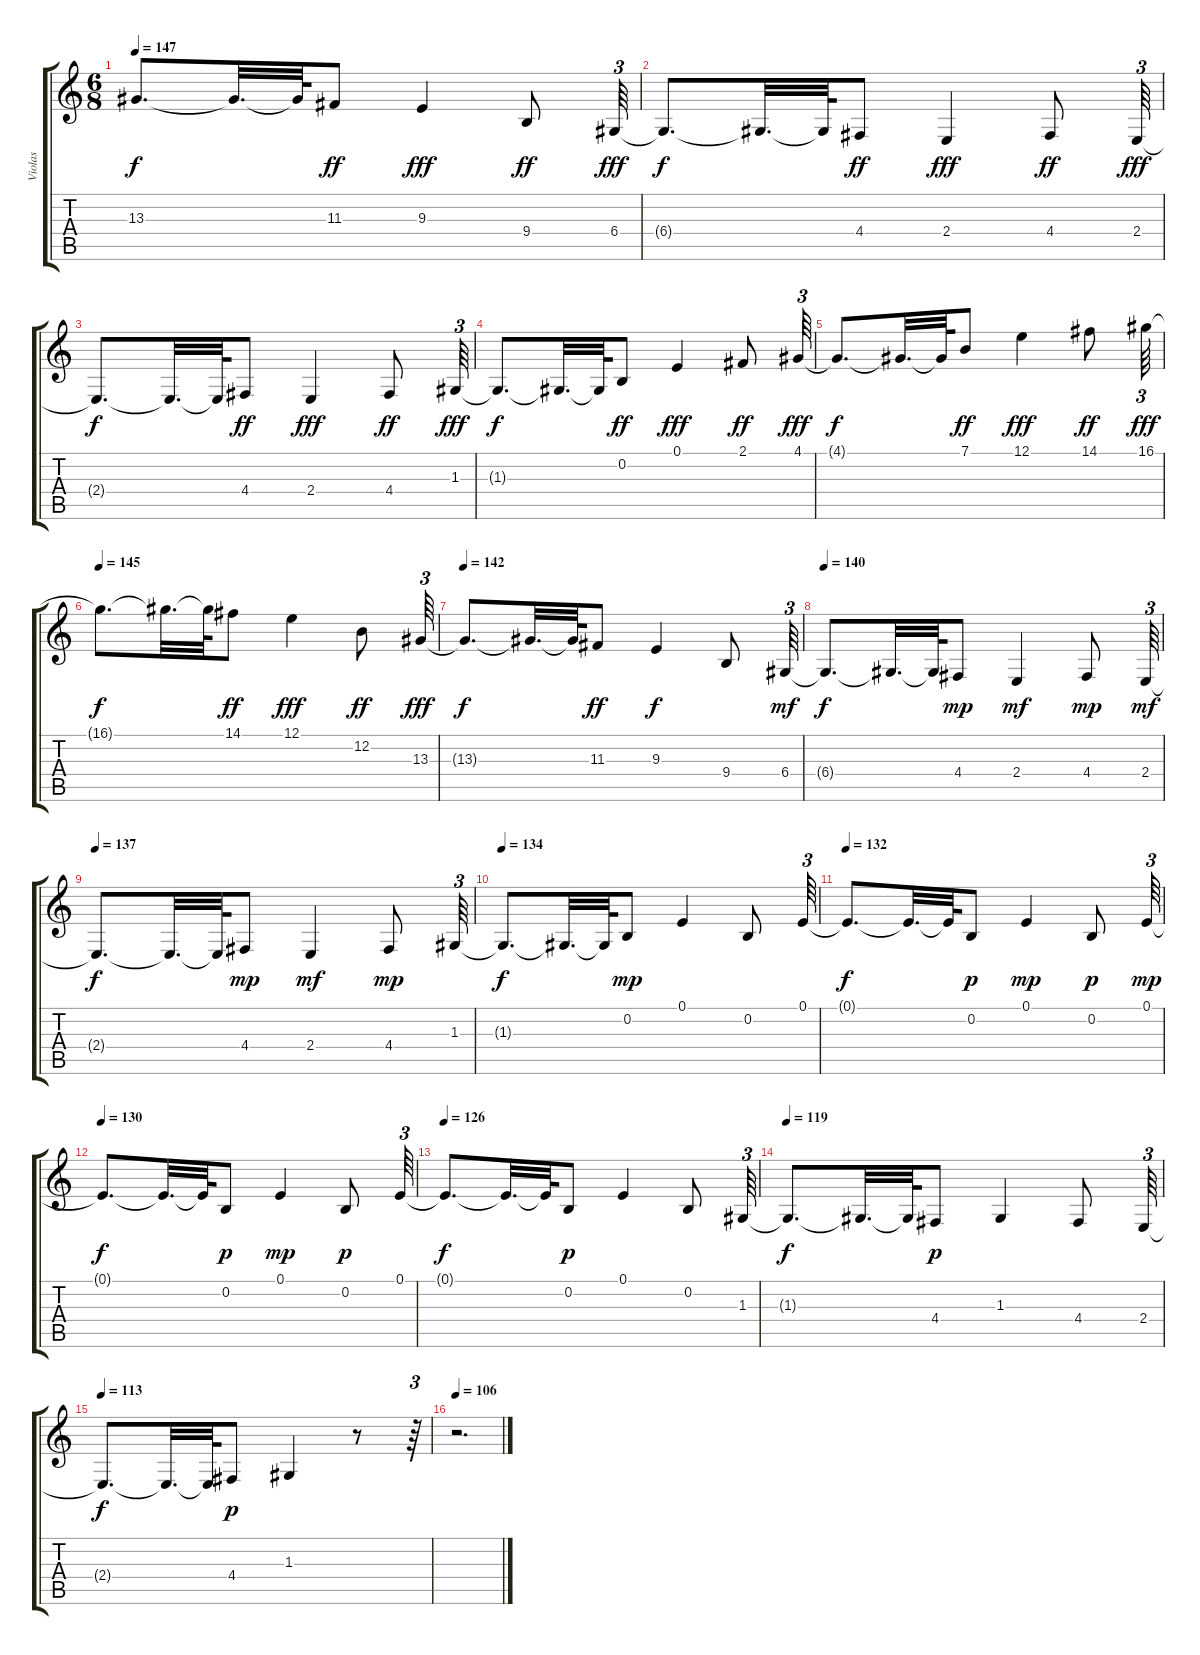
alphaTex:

\track ("Violas" "Violas") {instrument pizzicatostrings}
\staff {score tabs}
\tuning (E4 B3 G3 D3 A2 E2) {hide}
\ts (6 8)
\tempo 147
\clef g2
\ks c
13.3{t}.8{d dy f} 13.3{t}.32{d} 13.3{t}.64 11.3.8{dy ff} 9.3.4{dy fff} 9.4.8{dy ff} 6.4.64{tu (3 2) dy fff} |
6.4{t}.8{d dy f} 6.4{t}.32{d} 6.4{t}.64 4.4.8{dy ff} 2.4.4{dy fff} 4.4.8{dy ff} 2.4.64{tu (3 2) dy fff} |
2.4{t}.8{d dy f} 2.4{t}.32{d} 2.4{t}.64 4.4.8{dy ff} 2.4.4{dy fff} 4.4.8{dy ff} 1.3.64{tu (3 2) dy fff} |
1.3{t}.8{d dy f} 1.3{t}.32{d} 1.3{t}.64 0.2.8{dy ff} 0.1.4{dy fff} 2.1.8{dy ff} 4.1.64{tu (3 2) dy fff} |
4.1{t}.8{d dy f} 4.1{t}.32{d} 4.1{t}.64 7.1.8{dy ff} 12.1.4{dy fff} 14.1.8{dy ff} 16.1.64{tu (3 2) dy fff} |
\tempo 145
16.1{t}.8{d dy f} 16.1{t}.32{d} 16.1{t}.64 14.1.8{dy ff} 12.1.4{dy fff} 12.2.8{dy ff} 13.3.64{tu (3 2) dy fff} |
\tempo 142
13.3{t}.8{d dy f} 13.3{t}.32{d} 13.3{t}.64 11.3.8{dy ff} 9.3.4{dy f} 9.4.8 6.4.64{tu (3 2) dy mf} |
\tempo 140
6.4{t}.8{d dy f} 6.4{t}.32{d} 6.4{t}.64 4.4.8{dy mp} 2.4.4{dy mf} 4.4.8{dy mp} 2.4.64{tu (3 2) dy mf} |
\tempo 137
2.4{t}.8{d dy f} 2.4{t}.32{d} 2.4{t}.64 4.4.8{dy mp} 2.4.4{dy mf} 4.4.8{dy mp} 1.3.64{tu (3 2)} |
\tempo 134
1.3{t}.8{d dy f} 1.3{t}.32{d} 1.3{t}.64 0.2.8{dy mp} 0.1.4 0.2.8 0.1.64{tu (3 2)} |
\tempo 132
0.1{t}.8{d dy f} 0.1{t}.32{d} 0.1{t}.64 0.2.8{dy p} 0.1.4{dy mp} 0.2.8{dy p} 0.1.64{tu (3 2) dy mp} |
\tempo 130
0.1{t}.8{d dy f} 0.1{t}.32{d} 0.1{t}.64 0.2.8{dy p} 0.1.4{dy mp} 0.2.8{dy p} 0.1.64{tu (3 2)} |
\tempo 126
0.1{t}.8{d dy f} 0.1{t}.32{d} 0.1{t}.64 0.2.8{dy p} 0.1.4 0.2.8 1.3.64{tu (3 2)} |
\tempo 119
1.3{t}.8{d dy f} 1.3{t}.32{d} 1.3{t}.64 4.4.8{dy p} 1.3.4 4.4.8 2.4.64{tu (3 2)} |
\tempo 113
2.4{t}.8{d dy f} 2.4{t}.32{d} 2.4{t}.64 4.4.8{dy p} 1.3.4 r.8 r.64{tu (3 2)} |
\tempo 106
r.2{d}
